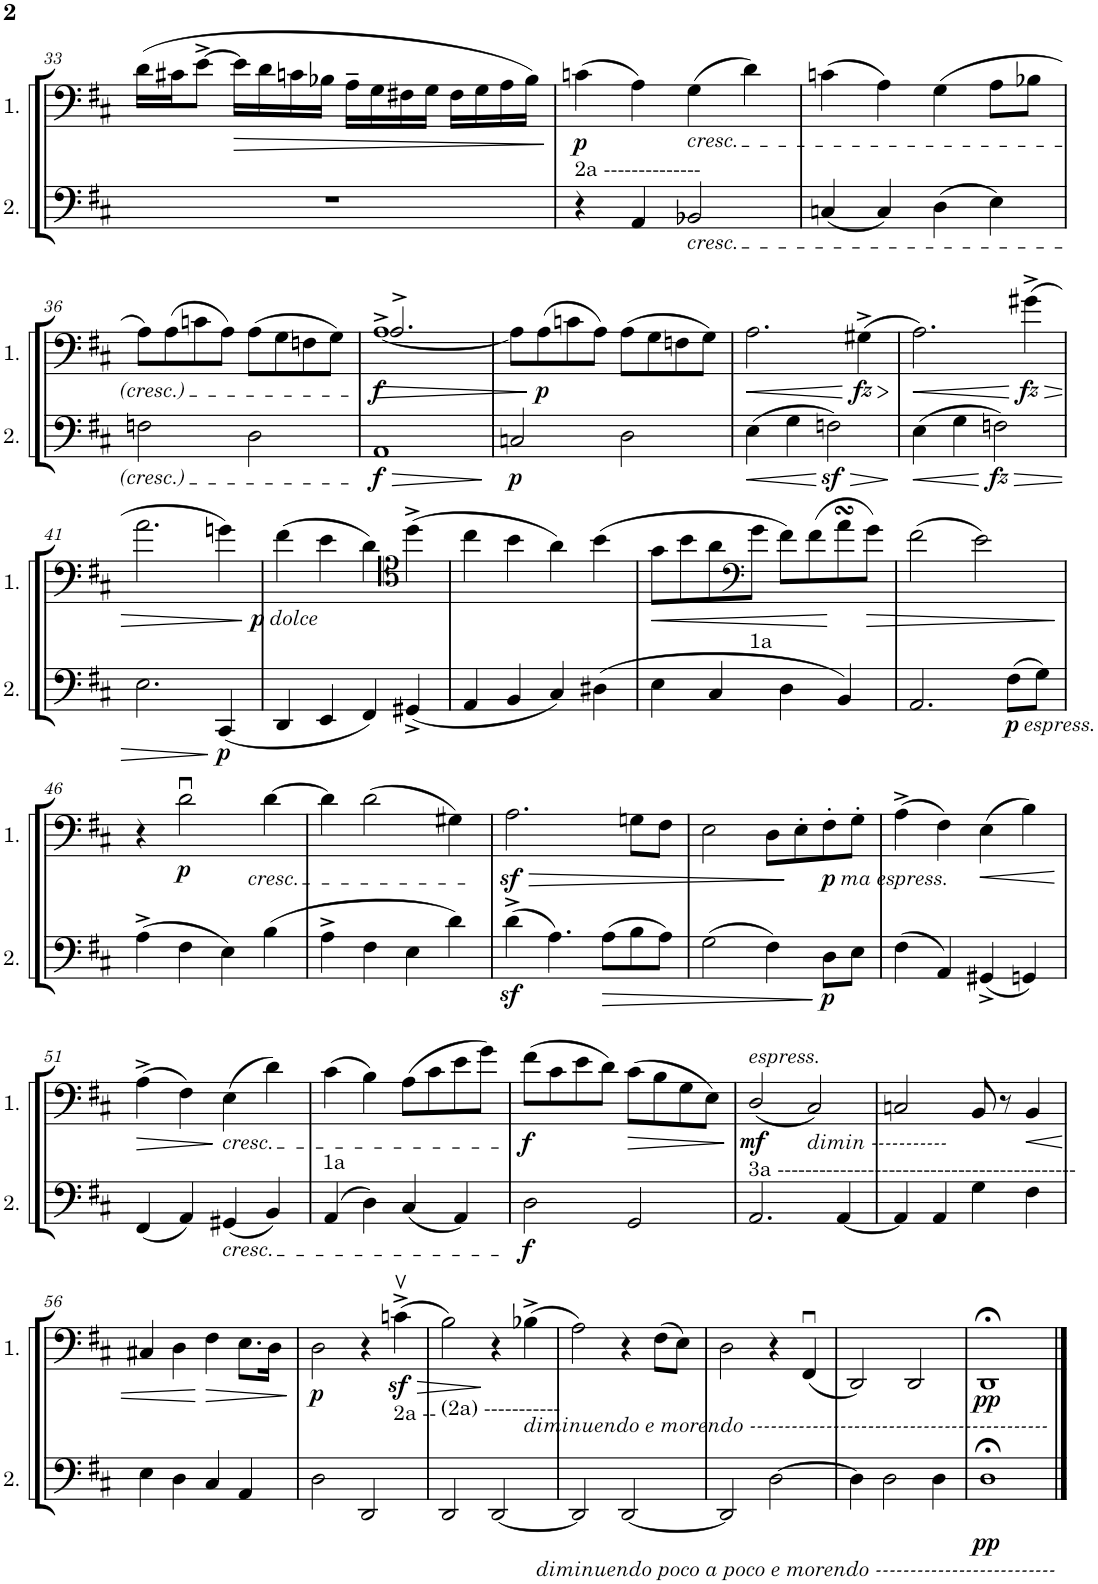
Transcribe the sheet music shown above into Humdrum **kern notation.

**kern	**dynam	**kern	**dynam
*part2	*part2	*part1	*part1
*staff2	*staff2	*staff1	*staff1
*I"Cello 2	*	*I"Cello 1	*
!!LO:PB:g=z
*clefF4	*	*clefF4	*
*k[f#c#]	*	*k[f#c#]	*
*M4/4	*	*M4/4	*
*met(c)	*	*met(c)	*
=33	=33	=33	=33
1r	.	(16d\LL	.
.	.	16c#X\J	.
.	.	[8e^\J	.
!	!	!	!LO:HP:b
.	.	16e\LL]	>
.	.	16d\	.
.	.	16cn\	.
.	.	16B-X\JJ	.
.	.	16A~\LL	.
.	.	16G\	.
.	.	16F#X\	.
.	.	16G\JJ	.
.	.	16F#\LL	.
.	.	16G\	.
.	.	16A\	.
.	.	16B-\JJ)	.
.	.	.	]
=34	=34	=34	=34
!	!	!LO:TX:b:t=2a --------------	!
!	!	!	!LO:DY:b
4r	.	(4cn\	p
4AA/	.	4A\)	.
!	!	!LO:TX:b:i:t=cresc.	!
!LO:TX:b:i:t=cresc.	!	!	!
2BB-X/	.	(4G\	.
.	.	4d\)	.
=35	=35	=35	=35
(4Cn/	.	(4cn\	.
4C/)	.	4A\)	.
(4D\	.	(4G\	.
4E\)	.	8A\L	.
.	.	8B-X\J	.
!!LO:LB:g=z
=36	=36	=36	=36
2Fn\	.	8A\L)	.
.	.	(8A\	.
.	.	8cn\	.
.	.	8A\J)	.
2D\	.	(8A\L	.
.	.	8G\	.
.	.	8Fn\	.
.	.	8G\J)	.
=37	=37	=37	=37
!	!LO:HP:b	!	!LO:HP:b
*	*	*^	*
!	!LO:DY:n=1:b	!	!	!LO:DY:n=1:b
1AA	> f	2.A^/	[1A^>	> f
.	.	4r	.	.
*	*	*v	*v	*
.	]	.	.
=38	=38	=38	=38
!	!LO:DY:b	!	!
2Cn/	p	8A\L]	.
!	!	!	!LO:DY:n=1:b
.	.	(8A\	] p
.	.	8cn\	.
.	.	8A\J)	.
2D\	.	(8A\L	.
.	.	8G\	.
.	.	8Fn\	.
.	.	8G\J)	.
=39	=39	=39	=39
!	!LO:HP:b	!	!LO:HP:b
(4E\	<	2.A\	<
4G\	.	.	.
!	!LO:HP:n=1:b	!	!
2Fnz<\)	[ >	.	.
!	!	!	!LO:HP:n=1:b
!	!	!	!LO:DY:n=1:b
.	.	(4G#X^\	[ > fz
.	]	.	]
=40	=40	=40	=40
!	!LO:HP:b	!	!LO:HP:b
(4E\	<	2.A\)	<
4G\	.	.	.
!	!LO:HP:n=1:b	!	!
!	!LO:DY:n=1:b	!	!
2Fn\)	[ > fz	.	.
!	!	!	!LO:HP:n=1:b
!	!	!	!LO:DY:n=1:b
.	.	(4g#X^\	[ > fz
!!LO:LB:g=z
=41	=41	=41	=41
2.E\	.	2.a\	.
!	!LO:DY:n=1:b	!	!LO:DY:n=1:b
!	!	!	!LO:DY:n=2:b
(4CC#/	] p	4gn\)	] p other-dynamics
=42	=42	=42	=42
4DD/	.	(4f#\	.
4EE/	.	4e\	.
4FF#/)	.	4d\)	.
*	*	*clefC4	*
(4GG#X^/	.	(4dd^\	.
=43	=43	=43	=43
4AA/	.	4cc#\	.
4BB/	.	4b\	.
4C#/)	.	4a\)	.
(4D#X\	.	(4b\	.
=44	=44	=44	=44
!	!	!	!LO:HP:b
4E\	.	8g\L	<
.	.	8b\	.
4C#/	.	8a\	.
*	*	*clefF4	*
!	!	!LO:TX:b:t=1a	!
.	.	8g\J	.
4D\	.	8f#\L)	.
.	.	(8f#\	.
4BB/)	.	8asSSS\	[
!	!	!	!LO:HP:b
.	.	8g\J)	>
=45	=45	=45	=45
2.AA/	.	(2f#\	.
.	.	2e\)	.
!	!LO:DY:b	!	!
!	!LO:DY:n=1:b	!	!
(8F#\L	p other-dynamics	.	.
8G\J)	.	.	.
.	.	.	]
!!LO:LB:g=z
=46	=46	=46	=46
(4A^\	.	4r	.
!	!	!	!LO:DY:b
4F#\	.	2du\	p
4E\)	.	.	.
!	!	!LO:TX:b:i:t=cresc.	!
(4B\	.	[4d\	.
=47	=47	=47	=47
4A^\	.	4d\]	.
4F#\	.	(2d\	.
4E\	.	.	.
4d\)	.	4G#X\)	.
=48	=48	=48	=48
!	!	!	!LO:HP:b
(4dz<^\	.	2.Az<\	>
4.A\)	.	.	.
!	!LO:HP:b	!	!
(8A\L	>	.	.
8B\	.	8Gn\L	.
8A\J)	.	8F#\J	.
=49	=49	=49	=49
(2G\	.	2E\	.
4F#\)	.	8D\L	.
!	!	!	!LO:DY:n=1:b
!	!	!	!LO:DY:n=2:b
.	.	8E'\	] p other-dynamics
!	!LO:DY:n=1:b	!	!
8D\L	] p	8F#'\	.
8E\J	.	8G'\J	.
=50	=50	=50	=50
(4F#\	.	(4A^\	.
4AA/)	.	4F#\)	.
!	!	!	!LO:HP:b
(4GG#X^/	.	(4E\	<
4GGn/)	.	4B\)	.
.	.	.	[
!!LO:LB:g=z
=51	=51	=51	=51
!	!	!	!LO:HP:b
(4FF#/	.	(4A^\	>
4AA/)	.	4F#\)	.
!	!	!LO:TX:b:i:t=cresc.	!
!LO:TX:b:i:t=cresc.	!	!	!
(4GG#X/	.	(4E\	]
4BB/)	.	4d\)	.
=52	=52	=52	=52
!	!	!LO:TX:b:t=1a	!
(4AA/	.	(4c#\	.
4D\)	.	4B\)	.
(4C#/	.	(8A\L	.
.	.	8c#\	.
4AA/)	.	8e\	.
.	.	8g\J)	.
=53	=53	=53	=53
!	!LO:DY:b	!	!LO:DY:b
2D\	f	(8f#\L	f
.	.	8c#\	.
.	.	8e\	.
.	.	8d\J)	.
!	!	!	!LO:HP:b
2GG/	.	(8c#\L	>
.	.	8B\	.
.	.	8G\	.
.	.	8E\J)	.
.	.	.	]
=54	=54	=54	=54
!	!	!LO:TX:b:t=3a -------------------------------------------	!
!	!	!LO:TX:a:i:t=espress.	!
!	!	!	!LO:DY:b
2.AA/	.	(2D/	mf
!	!	!LO:TX:b:i:t=dimin -----------	!
.	.	2C#/)	.
[4AA/	.	.	.
=55	=55	=55	=55
4AA/]	.	2Cn/	.
4AA/	.	.	.
4G\	.	8BB/	.
.	.	8r	.
!	!	!	!LO:HP:b
4F#\	.	4BB/	<
!!LO:LB:g=z
=56	=56	=56	=56
4E\	.	4C#X/	.
4D\	.	4D\	.
!	!	!	!LO:HP:n=1:b
4C#/	.	4F#\	[ >
4AA/	.	8.E\L	.
.	.	16D\Jk	.
.	.	.	]
=57	=57	=57	=57
!	!	!	!LO:DY:b
2D\	.	2D\	p
2DD/	.	4r	.
!	!	!LO:TX:b:t=2a --	!
!	!	!	!LO:HP:b
.	.	(4cnz<v^\	>
=58	=58	=58	=58
!	!	!LO:TX:b:t=(2a) -----------	!
2DD/	.	2B\)	.
!LO:TX:b:i:t=diminuendo poco a poco e morendo --------------------------	!	!	!
[2DD/	.	4r	]
!	!	!LO:TX:b:i:t=diminuendo e morendo -------------------------------------------	!
.	.	(4B-X^\	.
=59	=59	=59	=59
2DD/]	.	2A\)	.
[2DD/	.	4r	.
.	.	(8F#\L	.
.	.	8E\J)	.
=60	=60	=60	=60
2DD/]	.	2D\	.
[2D\	.	4r	.
.	.	(4FF#u/	.
=61	=61	=61	=61
4D\]	.	2DD/)	.
2D\	.	.	.
.	.	2DD/	.
4D\	.	.	.
=62	=62	=62	=62
!	!LO:DY:b	!	!LO:DY:b
1D;<	pp	1DD;<	pp
==	==	==	==
*-	*-	*-	*-
